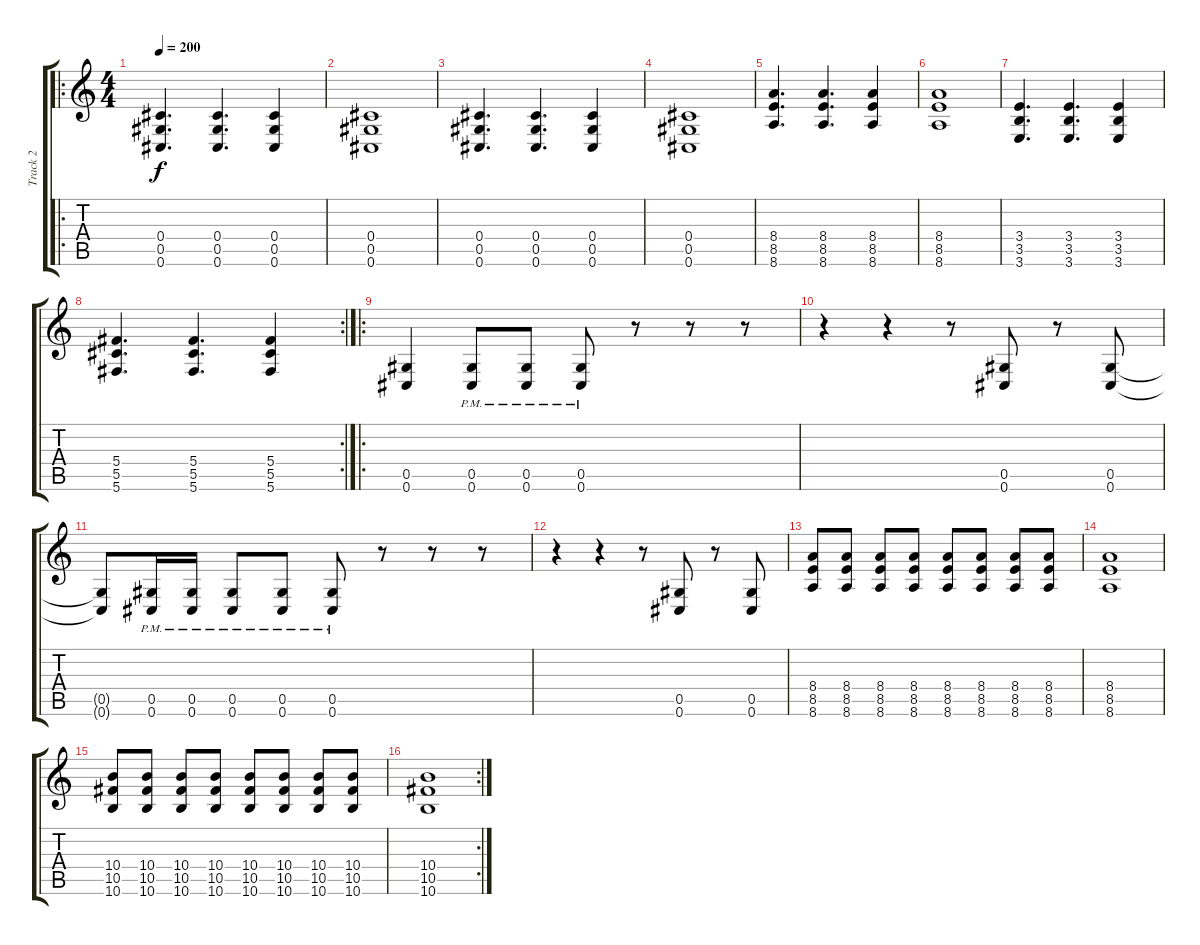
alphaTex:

\track ("Track 2" "Track 2") {instrument distortionguitar}
\staff {score tabs}
\tuning (Eb4 Bb3 Gb3 Db3 Ab2 Db2) {hide}
\ro
\ts (4 4)
\tempo 200
\clef g2
\ks c
(0.4 0.5 0.6).4{d dy f} (0.4 0.5 0.6).4{d} (0.4 0.5 0.6).4 |
(0.4 0.5 0.6).1 |
(0.4 0.5 0.6).4{d} (0.4 0.5 0.6).4{d} (0.4 0.5 0.6).4 |
(0.4 0.5 0.6).1 |
(8.4 8.5 8.6).4{d} (8.4 8.5 8.6).4{d} (8.4 8.5 8.6).4 |
(8.4 8.5 8.6).1 |
(3.4 3.5 3.6).4{d} (3.4 3.5 3.6).4{d} (3.4 3.5 3.6).4 |
\rc 2
(5.4 5.5 5.6).4{d} (5.4 5.5 5.6).4{d} (5.4 5.5 5.6).4 |
\ro
(0.5 0.6).4 (0.5{pm} 0.6{pm}).8 (0.5{pm} 0.6{pm}).8 (0.5{pm} 0.6{pm}).8 r.8 r.8 r.8 |
r.4 r.4 r.8 (0.5 0.6).8 r.8 (0.5 0.6).8 |
(0.5{t} 0.6{t}).8 (0.5{pm} 0.6{pm}).16 (0.5{pm} 0.6{pm}).16 (0.5{pm} 0.6{pm}).8 (0.5{pm} 0.6{pm}).8 (0.5{pm} 0.6{pm}).8 r.8 r.8 r.8 |
r.4 r.4 r.8 (0.5 0.6).8 r.8 (0.5 0.6).8 |
(8.4 8.5 8.6).8 (8.4 8.5 8.6).8 (8.4 8.5 8.6).8 (8.4 8.5 8.6).8 (8.4 8.5 8.6).8 (8.4 8.5 8.6).8 (8.4 8.5 8.6).8 (8.4 8.5 8.6).8 |
(8.4 8.5 8.6).1 |
(10.4 10.5 10.6).8 (10.4 10.5 10.6).8 (10.4 10.5 10.6).8 (10.4 10.5 10.6).8 (10.4 10.5 10.6).8 (10.4 10.5 10.6).8 (10.4 10.5 10.6).8 (10.4 10.5 10.6).8 |
\rc 2
(10.4 10.5 10.6).1
